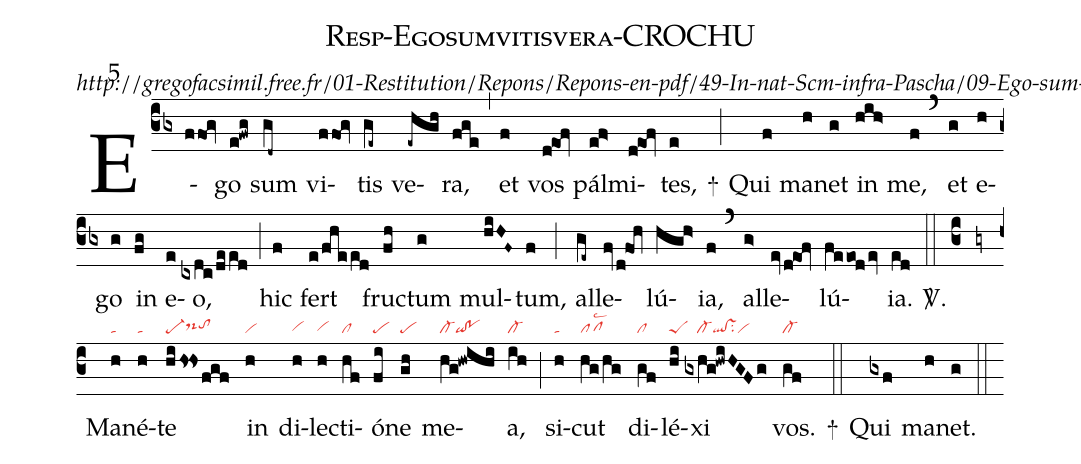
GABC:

name: Resp-Egosumvitisvera-CROCHU;
commentary: http://gregofacsimil.free.fr/01-Restitution/Repons/Repons-en-pdf/49-In-nat-Scm-infra-Pascha/09-Ego-sum-vitis-vera.pdf;
mode: 5;
nabc-lines: 1;
%%
(cb3)
E(ffOg)go(e!fwg) sum(gd~) vi(ffOg)tis(ge~) ve(-ehgh)ra,(fge) (,)
et(f) vos(d!eof) pál(ef>)mi(d!eof)tes,(e) +(;)
Qui(f) ma(h)net(g) in(hih>) me,(f) (`)
et(g) e(h)go(g) in(fg) e(e)o,(cxdc/deed) (;)
hic(f) fert(e/fheed) fru(fh)ctum(g) mul(hiHF~)tum,(f) (;)
al(ge~)le(fvd!foh)lú(hgh>)ia,(f) (`)
al(g>)le(evd!eof)lú(feeod/ev)ia.(ed) <sp>V/</sp>.(::)
(c3gy) Ma(h|ta)né(h|ta)te(hihs!hsfgf|pe-ds-hhtohh) in(h|vi) di(h|vihg)lec(h|vihg)ti(hf|cl)ó(fi|pe)ne(gh|pe) me(hg!hwihi|cl-qi!po)a,(ih|cl-) (;)
si(h|ta)cut(hg/hg|pflsc2) di(gf|cl)lé(hi|peS)xi(gxhg!hwiHGFg|////cl-ql!vssu2vi) vos.(gf|cl-) +(::)
Qui(gxf) ma(h)net.(g) (::)
